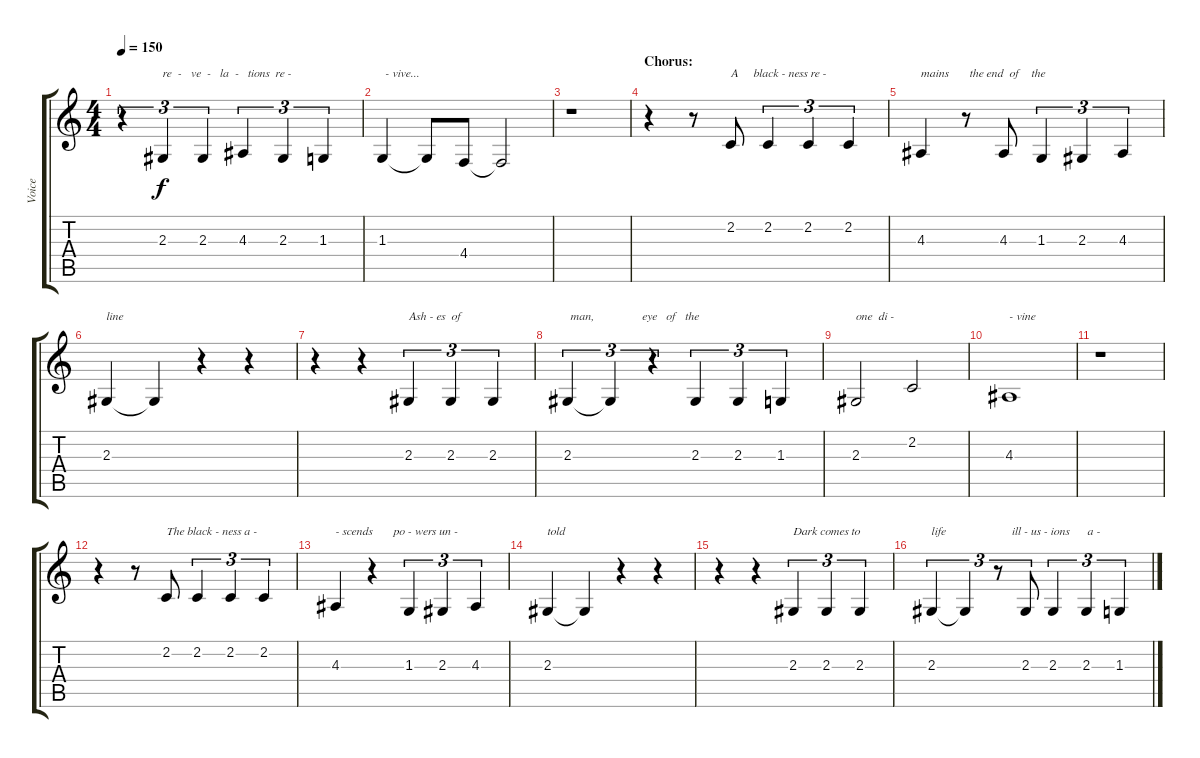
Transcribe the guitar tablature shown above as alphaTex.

\track ("Voice" "Voice") {instrument violin}
\staff {score tabs}
\tuning (Eb4 Bb3 Gb3 Db3 Ab2 Eb2) {hide}
\ts (4 4)
\tempo 150
\clef g2
\ks c
r.4{tu (3 2) dy f} 2.3.4{tu (3 2) txt "re  -   ve  -   la  -   tions  re -"} 2.3.4{tu (3 2)} 4.3.4{tu (3 2)} 2.3.4{tu (3 2)} 1.3.4{tu (3 2)} |
1.3.4{txt " - vive..."} 1.3{t}.8 4.4.8 4.4{t}.2 |
r.1 |
\section ("" "Chorus:")
r.4 r.8 2.2.8{txt "A     black - ness re -"} 2.2.4{tu (3 2)} 2.2.4{tu (3 2)} 2.2.4{tu (3 2)} |
4.3.4{txt "mains       the end  of    the"} r.8 4.3.8 1.3.4{tu (3 2)} 2.3.4{tu (3 2)} 4.3.4{tu (3 2)} |
2.3.4{txt "line"} 2.3{t}.4 r.4 r.4 |
r.4 r.4 2.3.4{tu (3 2) txt "Ash - es  of"} 2.3.4{tu (3 2)} 2.3.4{tu (3 2)} |
2.3.4{tu (3 2) txt " man,                eye   of   the"} 2.3{t}.4{tu (3 2)} r.4{tu (3 2)} 2.3.4{tu (3 2)} 2.3.4{tu (3 2)} 1.3.4{tu (3 2)} |
2.3.2{txt "one  di -"} 2.2.2 |
4.3.1{txt "- vine"} |
r.1 |
r.4 r.8 2.2.8{txt "The black - ness a -"} 2.2.4{tu (3 2)} 2.2.4{tu (3 2)} 2.2.4{tu (3 2)} |
4.3.4{txt "- scends       po - wers un -"} r.4 1.3.4{tu (3 2)} 2.3.4{tu (3 2)} 4.3.4{tu (3 2)} |
2.3.4{txt "told"} 2.3{t}.4 r.4 r.4 |
r.4 r.4 2.3.4{tu (3 2) txt "Dark comes to"} 2.3.4{tu (3 2)} 2.3.4{tu (3 2)} |
2.3.4{tu (3 2) txt "life                      ill - us - ions      a -"} 2.3{t}.4{tu (3 2)} r.8{tu (3 2)} 2.3.8{tu (3 2)} 2.3.4{tu (3 2)} 2.3.4{tu (3 2)} 1.3.4{tu (3 2)}
